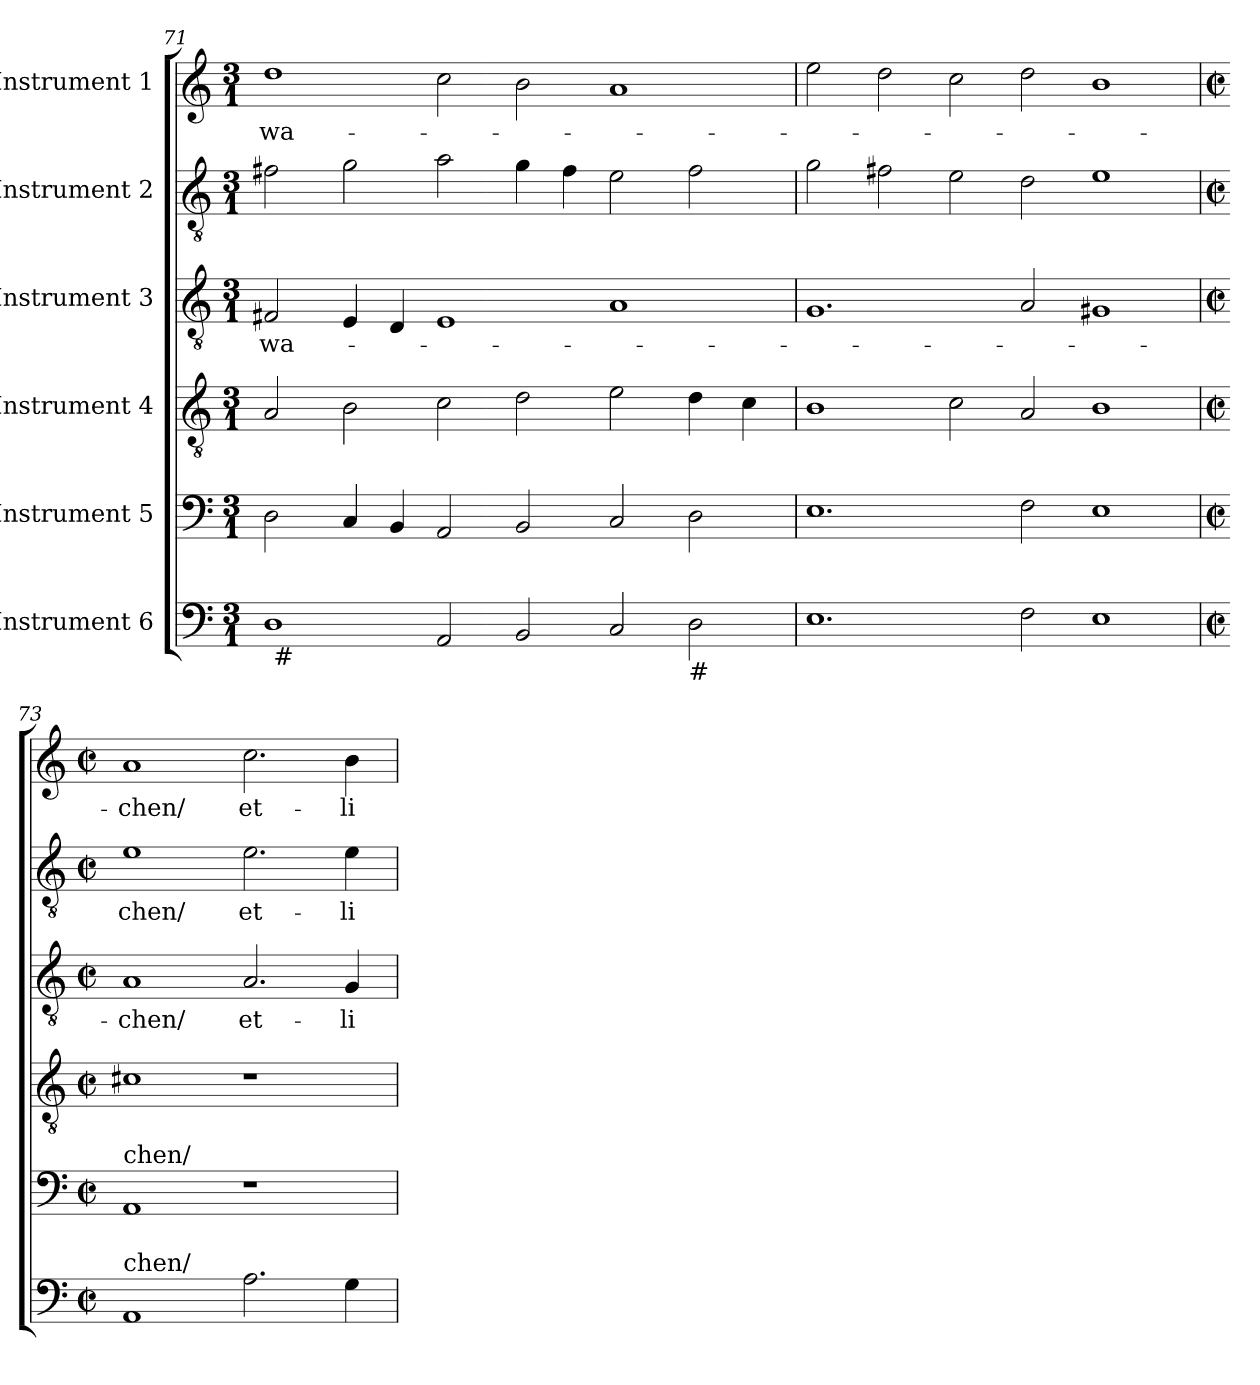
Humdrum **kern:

**kern	**kern	**kern	**kern	**text	**kern	**text	**kern	**text
*part6	*part5	*part4	*part3	*part3	*part2	*part2	*part1	*part1
*staff6	*staff5	*staff4	*staff3	*staff3	*staff2	*staff2	*staff1	*staff1
*I"Instrument 6	*I"Instrument 5	*I"Instrument 4	*I"Instrument 3	*	*I"Instrument 2	*	*I"Instrument 1	*
*clefF4	*clefF4	*clefGv2	*clefGv2	*	*clefGv2	*	*clefG2	*
*M3/1	*M3/1	*M3/1	*M3/1	*	*M3/1	*	*M3/1	*
=71	=71	=71	=71	=71	=71	=71	=71	=71
!	!	!	!	!LO:LY:b:cj	!	!	!	!LO:LY:b:cj
*^	*	*	*	*	*	*	*	*
1D	64ryy	2D\	2A/	2F#X/	-wa-	2f#X\	.	1dd	-wa-
!	!LO:TX:b:t=#	!	!	!	!	!	!	!	!
.	1ryy	.	.	.	.	.	.	.	.
.	.	4C/	2B\	4E/	.	2g\	.	.	.
.	.	4BB/	.	4D/	.	.	.	.	.
2AA/	.	2AA/	2c\	1E	.	2a\	.	2cc\	.
.	1ryy	.	.	.	.	.	.	.	.
2BB/	.	2BB/	2d\	.	.	4g\	.	2b\	.
.	.	.	.	.	.	4f#\	.	.	.
2C</	.	2C/	2e\	1A	.	2e\	.	1a	.
.	2ryy	.	.	.	.	.	.	.	.
!LO:TX:b:t=#	!	!	!	!	!	!	!	!	!
2D\	.	2D\	4d\	.	.	2f#\	.	.	.
.	4ryy	.	.	.	.	.	.	.	.
.	.	.	4c\	.	.	.	.	.	.
.	8...ryy	.	.	.	.	.	.	.	.
*v	*v	*	*	*	*	*	*	*	*
!!LO:LB:g=z
=72	=72	=72	=72	=72	=72	=72	=72	=72
1.E	1.E	1B	1.G	.	2g\	.	2ee\	.
.	.	.	.	.	2f#X\	.	2dd\	.
.	.	2c\	.	.	2e\	.	2cc\	.
2F<\	2F\	2A/	2A/	.	2d\	.	2dd\	.
1E	1E	1B	1G#X	.	1e	.	1b	.
=73	=73	=73	=73	=73	=73	=73	=73	=73
*M2/2	*M2/2	*M2/2	*M2/2	*	*M2/2	*	*M2/2	*
*met(c|)	*met(c|)	*met(c|)	*met(c|)	*	*met(c|)	*	*met(c|)	*
!	!LO:TX:a:t=chen/	!	!	!	!	!	!	!
!LO:TX:a:t=chen/	!	!	!	!	!	!	!	!
!	!	!	!	!LO:LY:b:cj	!	!LO:LY:b:cj	!	!LO:LY:b:cj
1AA	1AA	1c#X	1A	-chen/	1e	-chen/	1a	-chen/
!	!	!	!	!LO:LY:b:cj	!	!LO:LY:b:cj	!	!LO:LY:b:cj
2.A\	1r	1r	2.A/	et-	2.e\	et-	2.cc\	et-
!	!	!	!	!LO:LY:b:cj	!	!LO:LY:b:cj	!	!LO:LY:b:cj
4G\	.	.	4G/	-li-	4e\	-li-	4b\	-li-
=	=	=	=	=	=	=	=	=
*-	*-	*-	*-	*-	*-	*-	*-	*-
